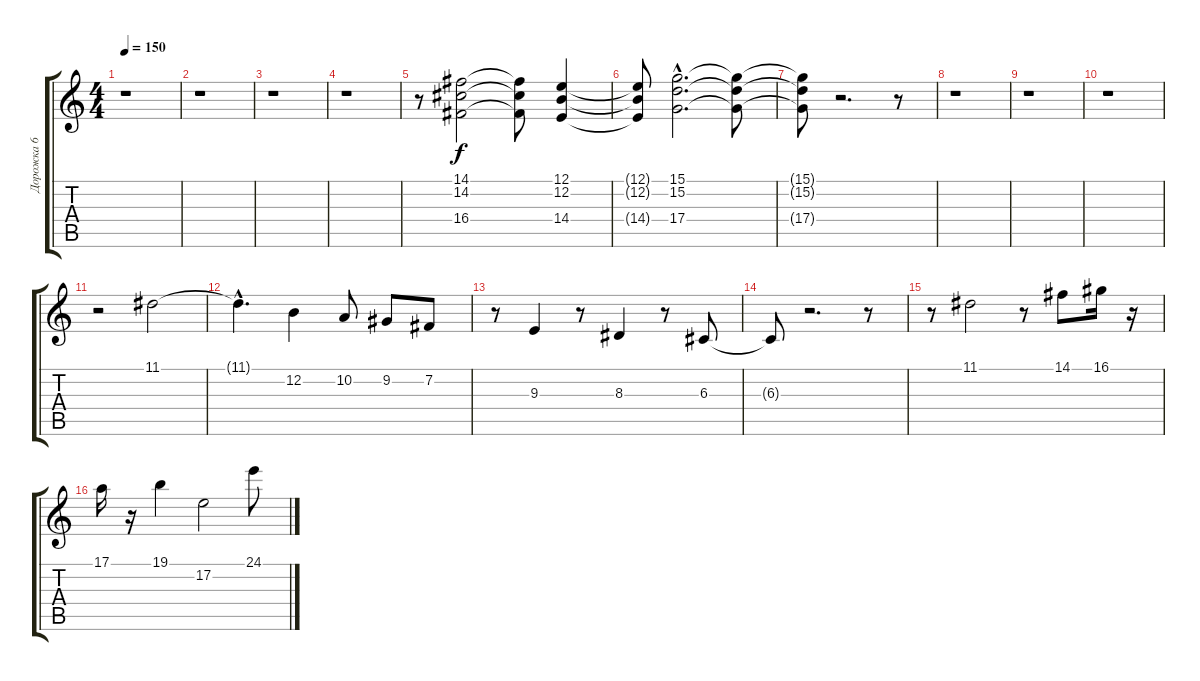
\track ("Дорожка 6" "Дорожка 6") {instrument lead2sawtooth}
\staff {score tabs}
\tuning (E4 B3 G3 D3 A2 E2) {hide}
\ts (4 4)
\tempo 150
\clef g2
\ks c
r.1{dy f} |
r.1 |
r.1 |
r.1 |
r.8 (14.1 14.2 16.4).2 (14.1{t} 14.2{t} 16.4{t}).8 (12.1 12.2 14.4).4 |
(12.1{t} 12.2{t} 14.4{t}).8 (15.1{hac} 15.2{hac} 17.4{hac}).2{d} (15.1{t} 15.2{t} 17.4{t}).8 |
(15.1{t} 15.2{t} 17.4{t}).8 r.2{d} r.8 |
r.1 |
r.1 |
r.1 |
r.2 11.1.2 |
11.1{hac t}.4{d} 12.2.4 10.2.8 9.2.8 7.2.8 |
r.8 9.3.4 r.8 8.3.4 r.8 6.3.8 |
6.3{t}.8 r.2{d} r.8 |
r.8 11.1.2 r.8 14.1.8 16.1.16 r.16 |
17.1.16 r.16 19.1.4 17.2.2 24.1.8
